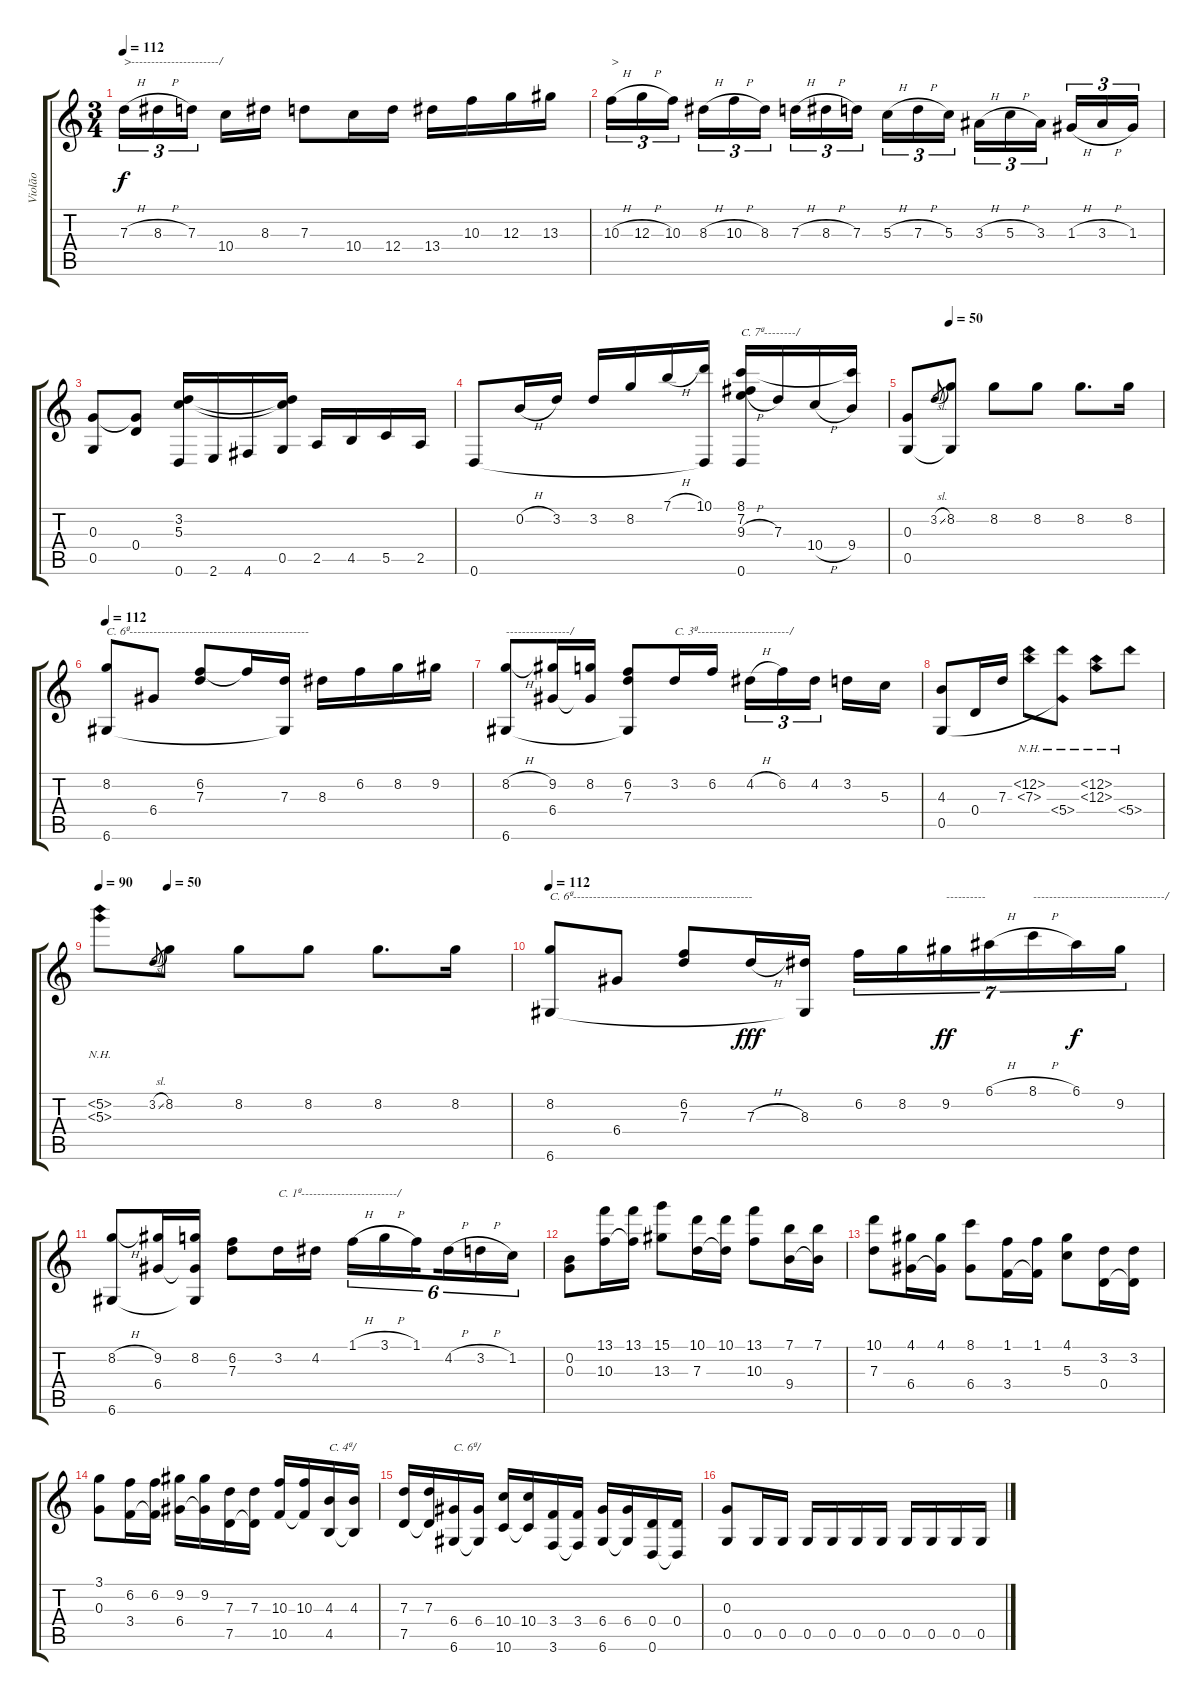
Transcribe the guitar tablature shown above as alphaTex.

\track ("Violão" "Violão") {instrument acousticguitarnylon}
\staff {score tabs}
\tuning (E4 B3 G3 D3 G2 D2) {hide}
\ts (3 4)
\tempo 112
\clef g2
\ks c
7.3{h}.16{tu (3 2) txt ">----------------------/" dy f} 8.3{h}.16{tu (3 2)} 7.3.16{tu (3 2) beam splitsecondary} 10.4.16 8.3.16 7.3.8{volume 16} 10.4.16 12.4.16 13.4.16 10.3.16 12.3.16 13.3.16 |
10.3{h}.16{tu (3 2) txt ">" volume 13} 12.3{h}.16{tu (3 2)} 10.3.16{tu (3 2) beam splitsecondary} 8.3{h}.16{tu (3 2)} 10.3{h}.16{tu (3 2)} 8.3.16{tu (3 2)} 7.3{h}.16{tu (3 2)} 8.3{h}.16{tu (3 2)} 7.3.16{tu (3 2) beam splitsecondary} 5.3{h}.16{tu (3 2)} 7.3{h}.16{tu (3 2)} 5.3.16{tu (3 2)} 3.3{h}.16{tu (3 2)} 5.3{h}.16{tu (3 2)} 3.3.16{tu (3 2) beam splitsecondary} 1.3{h}.16{tu (3 2)} 3.3{h}.16{tu (3 2)} 1.3.16{tu (3 2)} |
(0.3 0.5).8 (0.3{t} 0.4).8 (3.2 5.3 0.6).16 2.6.16 4.6.16 (3.2{t} 5.3{t} 0.5).16 2.5.16 4.5.16 5.5.16 2.5.16 |
0.6.8 0.2{h}.16 3.2.16 3.2.16 8.2.16 7.1{h}.16 (10.1 0.6{t}).16 (8.1 7.2 9.3{h} 0.6).16{txt "C. 7ª--------/"} 7.3.16 10.4{h}.16 (8.1{t} 9.4).16 |
\tempo (50 0.16666666666666666)
(0.3 0.5).8 3.2{sl}.8{gr} (8.2 0.5{t}).8 8.2.8 8.2.8 8.2.8{d} 8.2.16 |
\tempo 112
(8.2 6.6).8{txt "C. 6ª---------------------------------------------"} 6.4.8 (6.2 7.3).8 6.2{t}.16 (7.3 6.6{t}).16 8.3.16 6.2.16 8.2.16 9.2.16 |
(8.2{h} 6.6).8{txt "----------------/"} (9.2 6.4).16 (8.2 6.4{t}).16 (6.2 7.3 6.6{t}).8 3.2.16{txt "C. 3ª-----------------------/"} 6.2.16 4.2{h}.16{tu (3 2)} 6.2.16{tu (3 2)} 4.2.16{tu (3 2) beam splitsecondary} 3.2.16 5.3.16 |
(4.3 0.5).8 0.4.16 7.3.16 (12.2{nh} 7.3{nh}).8 (5.4{nh} 0.5{nh t}).8 (12.2{nh} 12.3{nh}).8 5.4{nh}.8 |
\tempo 90
\tempo (50 0.16666666666666666)
(5.2{nh} 5.3{nh}).8 3.2{sl}.8{gr} 8.2.8 8.2.8 8.2.8 8.2.8{d} 8.2.16 |
\tempo 112
(8.2 6.6).8{txt "C. 6ª---------------------------------------------"} 6.4.8 (6.2 7.3).8 7.3{h}.16{dy fff} (8.3 6.6{t}).16 6.2.16{tu (7 4)} 8.2.16{tu (7 4)} 9.2.16{tu (7 4) txt "----------" dy ff} 6.1{h}.16{tu (7 4)} 8.1{h}.16{tu (7 4) txt "---------------------------------/"} 6.1.16{tu (7 4) dy f} 9.2.16{tu (7 4)} |
(8.2{h} 6.6).8 (9.2 6.4).16 (8.2 6.4{t} 6.6{t}).16 (6.2 7.3).8 3.2.16{txt "C. 1ª------------------------/"} 4.2.16 1.1{h}.16{tu (6 4)} 3.1{h}.16{tu (6 4)} 1.1.16{tu (6 4) beam splitsecondary} 4.2{h}.16{tu (6 4)} 3.2{h}.16{tu (6 4)} 1.2.16{tu (6 4)} |
(0.2 0.3).8 (13.1 10.3).16 (13.1 10.3{t}).16 (15.1 13.3).8 (10.1 7.3).16 (10.1 7.3{t}).16 (13.1 10.3).8 (7.1 9.4).16 (7.1 9.4{t}).16 |
(10.1 7.3).8 (4.1 6.4).16 (4.1 6.4{t}).16 (8.1 6.4).8 (1.1 3.4).16 (1.1 3.4{t}).16 (4.1 5.3).8 (3.2 0.4).16 (3.2 0.4{t}).16 |
(3.1 0.3).8 (6.2 3.4).16 (6.2 3.4{t}).16 (9.2 6.4).16 (9.2 6.4{t}).16 (7.3 7.5).16 (7.3 7.5{t}).16 (10.3 10.5).16 (10.3 10.5{t}).16 (4.3 4.5).16{txt "C. 4ª/"} (4.3 4.5{t}).16 |
(7.3 7.5).16 (7.3 7.5{t}).16 (6.4 6.6).16{txt "C. 6ª/"} (6.4 6.6{t}).16 (10.4 10.6).16 (10.4 10.6{t}).16 (3.4 3.6).16 (3.4 3.6{t}).16 (6.4 6.6).16 (6.4 6.6{t}).16 (0.4 0.6).16 (0.4 0.6{t}).16 |
(0.3 0.5).8 0.5.16 0.5.16 0.5.16 0.5.16 0.5.16 0.5.16 0.5.16 0.5.16 0.5.16 0.5.16
